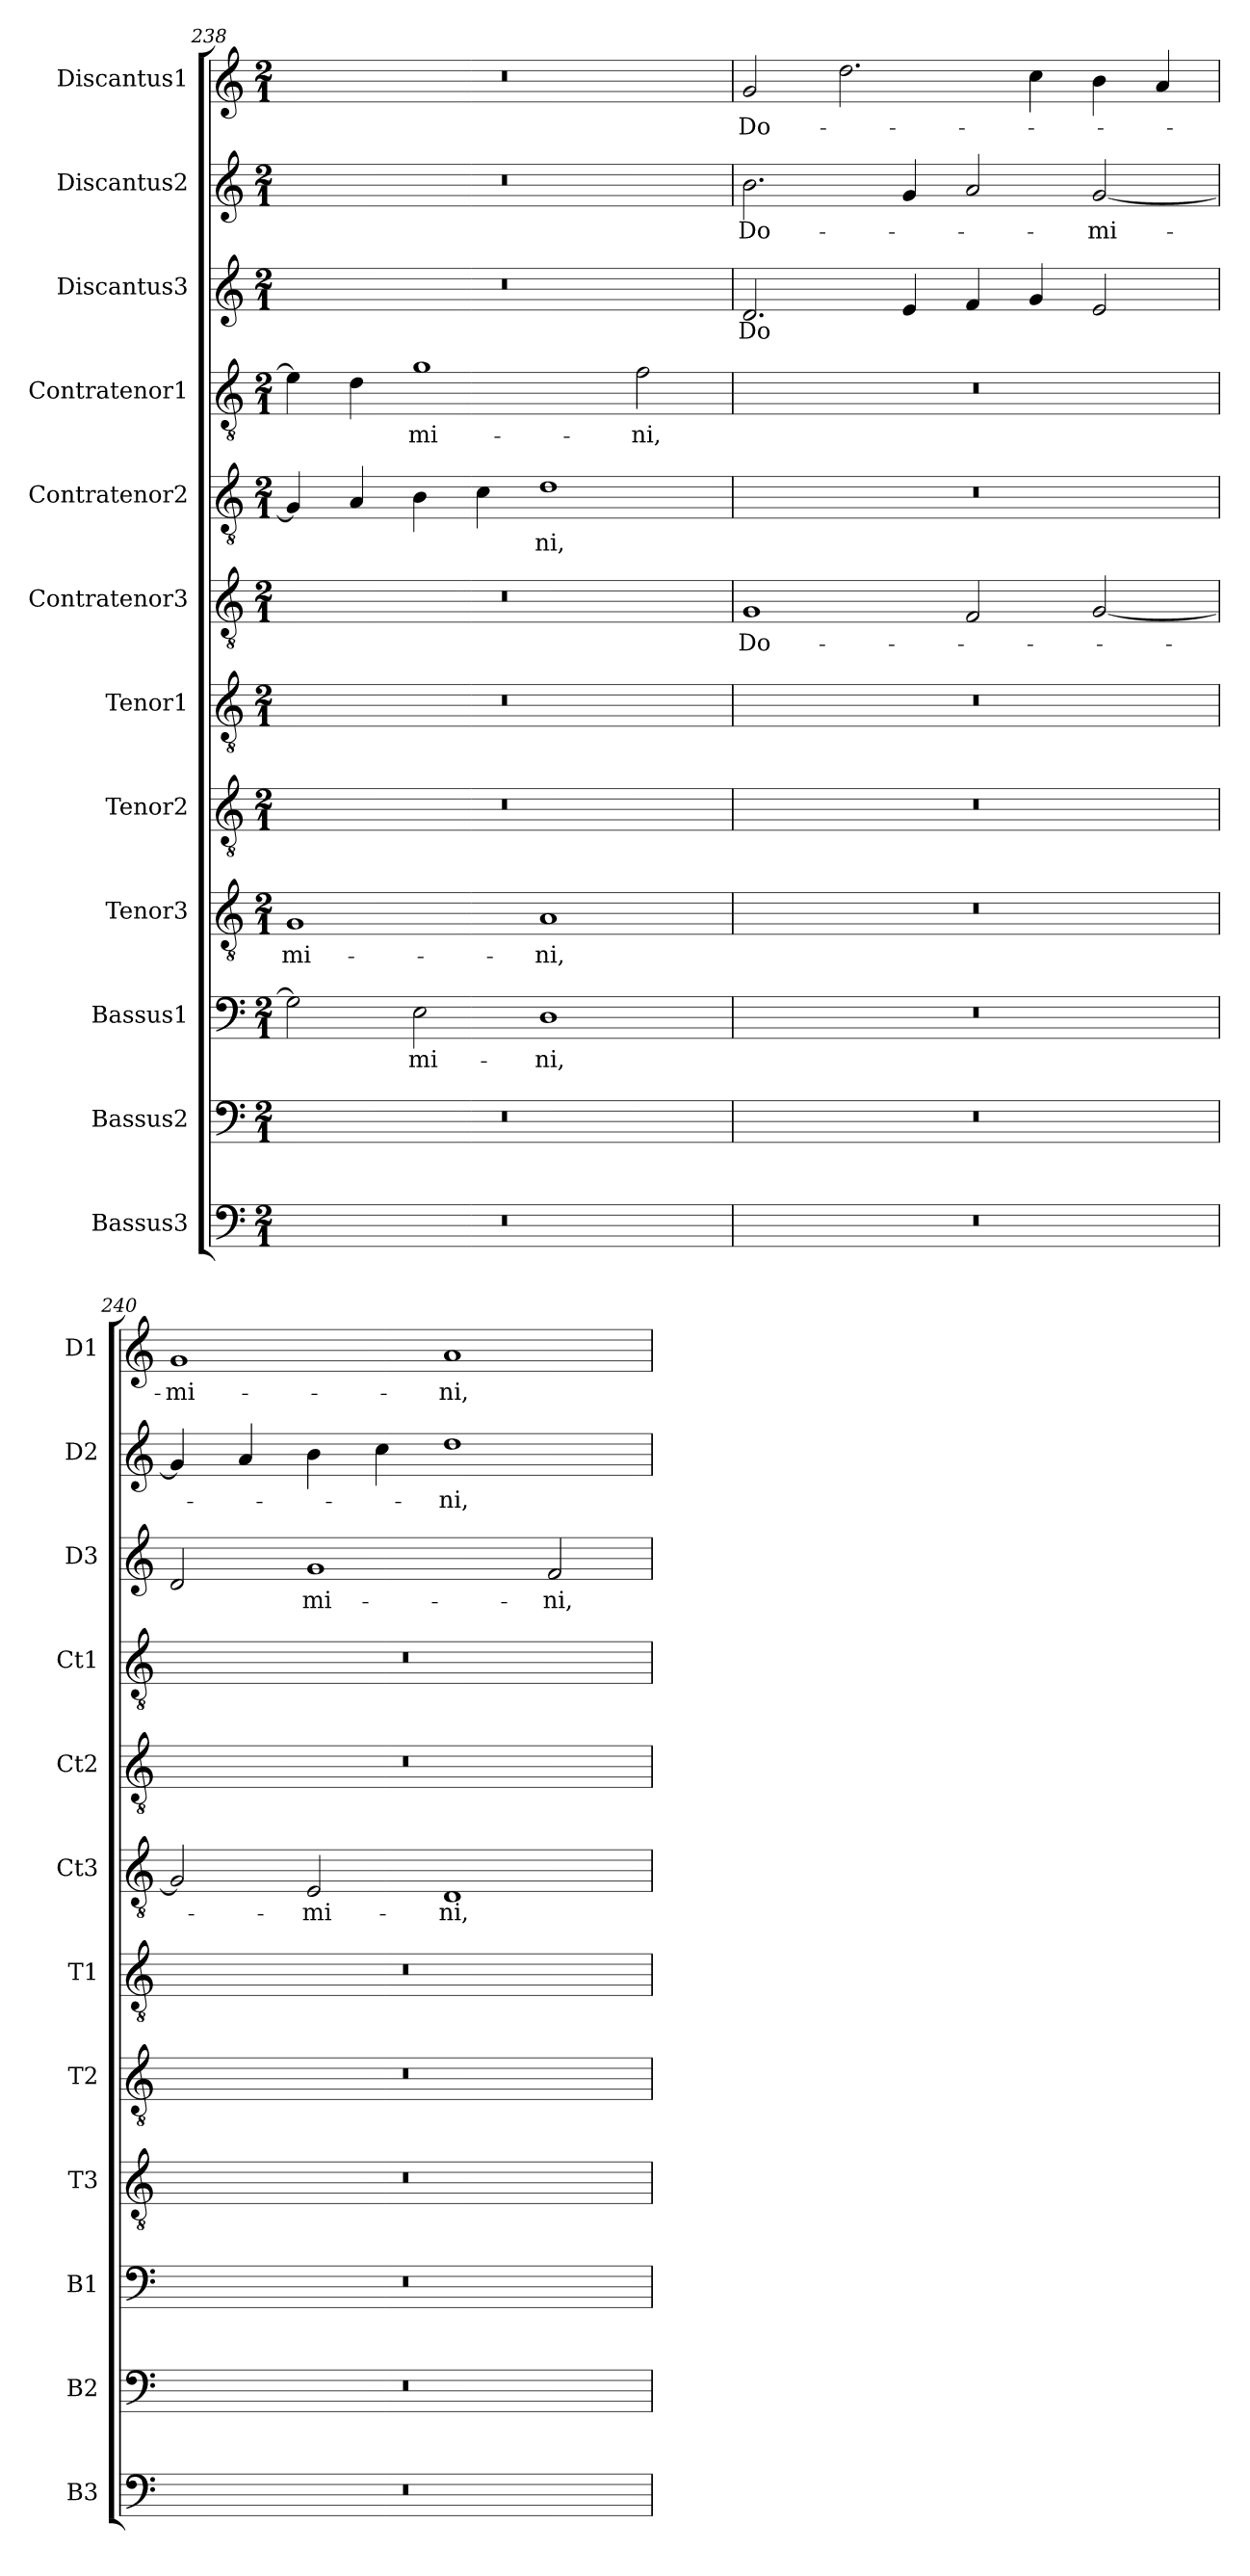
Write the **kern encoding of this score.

**kern	**kern	**kern	**text	**kern	**text	**kern	**kern	**kern	**text	**kern	**text	**kern	**text	**kern	**text	**kern	**text	**kern	**text
*part12	*part11	*part10	*part10	*part9	*part9	*part8	*part7	*part6	*part6	*part5	*part5	*part4	*part4	*part3	*part3	*part2	*part2	*part1	*part1
*staff12	*staff11	*staff10	*staff10	*staff9	*staff9	*staff8	*staff7	*staff6	*staff6	*staff5	*staff5	*staff4	*staff4	*staff3	*staff3	*staff2	*staff2	*staff1	*staff1
*I"Bassus3	*I"Bassus2	*I"Bassus1	*	*I"Tenor3	*	*I"Tenor2	*I"Tenor1	*I"Contratenor3	*	*I"Contratenor2	*	*I"Contratenor1	*	*I"Discantus3	*	*I"Discantus2	*	*I"Discantus1	*
*I'B3	*I'B2	*I'B1	*	*I'T3	*	*I'T2	*I'T1	*I'Ct3	*	*I'Ct2	*	*I'Ct1	*	*I'D3	*	*I'D2	*	*I'D1	*
*clefF4	*clefF4	*clefF4	*	*clefGv2	*	*clefGv2	*clefGv2	*clefGv2	*	*clefGv2	*	*clefGv2	*	*clefG2	*	*clefG2	*	*clefG2	*
*k[]	*k[]	*k[]	*	*k[]	*	*k[]	*k[]	*k[]	*	*k[]	*	*k[]	*	*k[]	*	*k[]	*	*k[]	*
*M2/1	*M2/1	*M2/1	*	*M2/1	*	*M2/1	*M2/1	*M2/1	*	*M2/1	*	*M2/1	*	*M2/1	*	*M2/1	*	*M2/1	*
=238	=238	=238	=238	=238	=238	=238	=238	=238	=238	=238	=238	=238	=238	=238	=238	=238	=238	=238	=238
0r	0r	2G]	.	1G	-mi-	0r	0r	0r	.	4G]	.	4e]	.	0r	.	0r	.	0r	.
.	.	.	.	.	.	.	.	.	.	4A	.	4d	.	.	.	.	.	.	.
.	.	2E	-mi-	.	.	.	.	.	.	4B	.	1g	mi-	.	.	.	.	.	.
.	.	.	.	.	.	.	.	.	.	4c	.	.	.	.	.	.	.	.	.
.	.	1D	-ni,	1A	-ni,	.	.	.	.	1d	-ni,	.	.	.	.	.	.	.	.
.	.	.	.	.	.	.	.	.	.	.	.	2f	-ni,	.	.	.	.	.	.
=239	=239	=239	=239	=239	=239	=239	=239	=239	=239	=239	=239	=239	=239	=239	=239	=239	=239	=239	=239
0r	0r	0r	.	0r	.	0r	0r	1G	Do-	0r	.	0r	.	2.d	Do	2.b	Do-	2g	Do-
.	.	.	.	.	.	.	.	.	.	.	.	.	.	.	.	.	.	2.dd	.
.	.	.	.	.	.	.	.	.	.	.	.	.	.	4e	.	4g	.	.	.
.	.	.	.	.	.	.	.	2F	.	.	.	.	.	4f	.	2a	.	.	.
.	.	.	.	.	.	.	.	.	.	.	.	.	.	4g	.	.	.	4cc	.
.	.	.	.	.	.	.	.	[2G	.	.	.	.	.	2e	.	[2g	-mi-	4b	.
.	.	.	.	.	.	.	.	.	.	.	.	.	.	.	.	.	.	4a	.
=240	=240	=240	=240	=240	=240	=240	=240	=240	=240	=240	=240	=240	=240	=240	=240	=240	=240	=240	=240
0r	0r	0r	.	0r	.	0r	0r	2G]	.	0r	.	0r	.	2d	.	4g]	.	1g	-mi-
.	.	.	.	.	.	.	.	.	.	.	.	.	.	.	.	4a	.	.	.
.	.	.	.	.	.	.	.	2E	-mi-	.	.	.	.	1g	mi-	4b	.	.	.
.	.	.	.	.	.	.	.	.	.	.	.	.	.	.	.	4cc	.	.	.
.	.	.	.	.	.	.	.	1D	-ni,	.	.	.	.	.	.	1dd	-ni,	1a	-ni,
.	.	.	.	.	.	.	.	.	.	.	.	.	.	2f	-ni,	.	.	.	.
=	=	=	=	=	=	=	=	=	=	=	=	=	=	=	=	=	=	=	=
*-	*-	*-	*-	*-	*-	*-	*-	*-	*-	*-	*-	*-	*-	*-	*-	*-	*-	*-	*-
